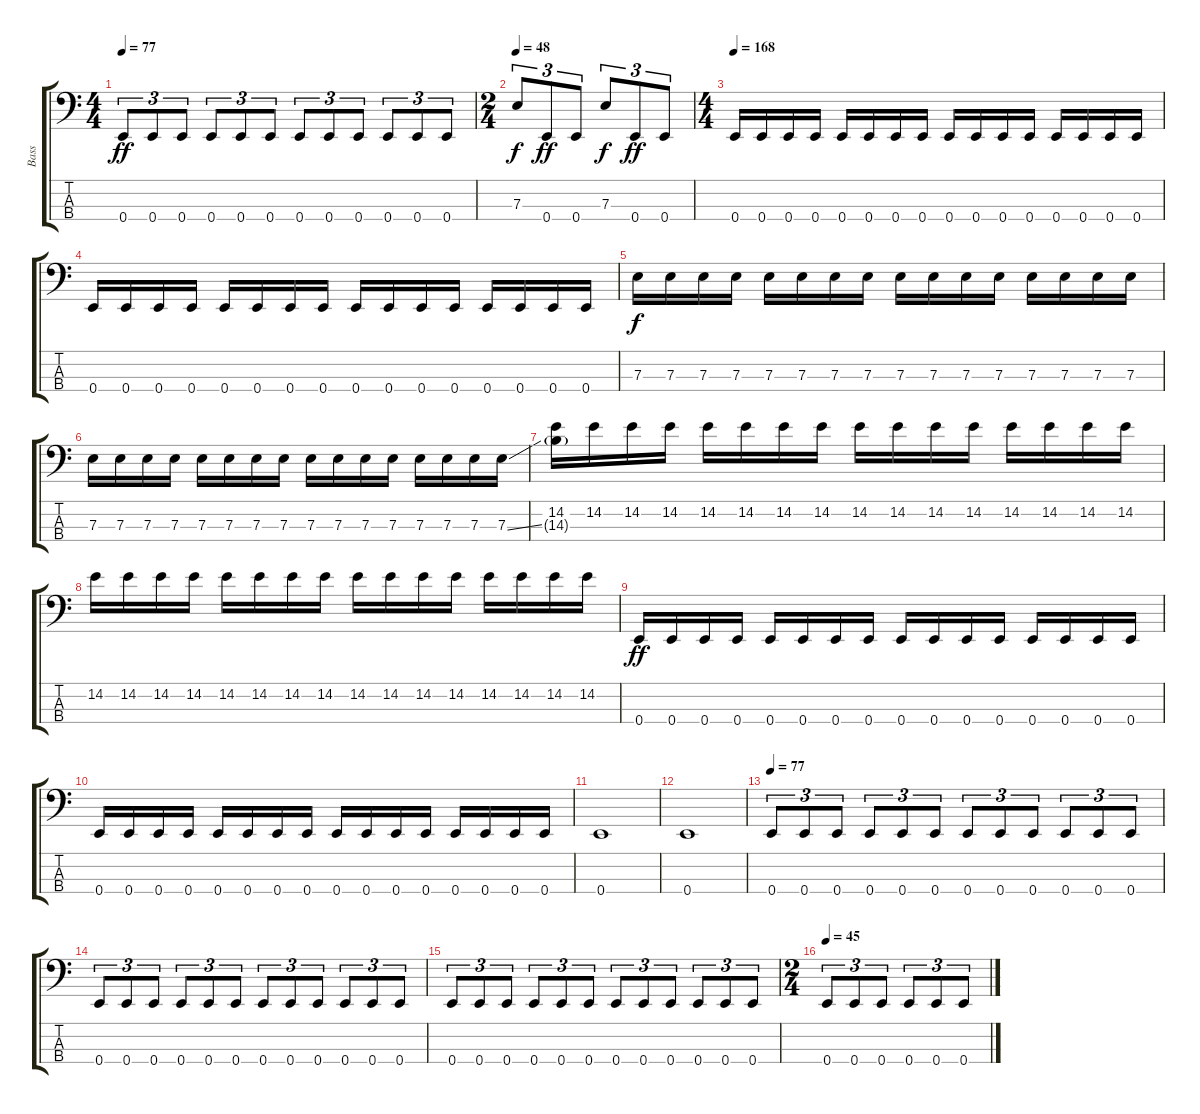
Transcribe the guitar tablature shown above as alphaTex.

\track ("Bass" "Bass") {instrument electricbasspick}
\staff {score tabs}
\tuning (G2 D2 A1 E1) {hide}
\ts (4 4)
\tempo 77
\clef f4
\ks c
0.4.8{tu (3 2) dy ff} 0.4.8{tu (3 2)} 0.4.8{tu (3 2)} 0.4.8{tu (3 2)} 0.4.8{tu (3 2)} 0.4.8{tu (3 2)} 0.4.8{tu (3 2)} 0.4.8{tu (3 2)} 0.4.8{tu (3 2)} 0.4.8{tu (3 2)} 0.4.8{tu (3 2)} 0.4.8{tu (3 2)} |
\ts (2 4)
\tempo 48
7.3.8{tu (3 2) dy f} 0.4.8{tu (3 2) dy ff} 0.4.8{tu (3 2)} 7.3.8{tu (3 2) dy f} 0.4.8{tu (3 2) dy ff} 0.4.8{tu (3 2)} |
\ts (4 4)
\tempo 168
0.4.16 0.4.16 0.4.16 0.4.16 0.4.16 0.4.16 0.4.16 0.4.16 0.4.16 0.4.16 0.4.16 0.4.16 0.4.16 0.4.16 0.4.16 0.4.16 |
0.4.16 0.4.16 0.4.16 0.4.16 0.4.16 0.4.16 0.4.16 0.4.16 0.4.16 0.4.16 0.4.16 0.4.16 0.4.16 0.4.16 0.4.16 0.4.16 |
7.3.16{dy f} 7.3.16 7.3.16 7.3.16 7.3.16 7.3.16 7.3.16 7.3.16 7.3.16 7.3.16 7.3.16 7.3.16 7.3.16 7.3.16 7.3.16 7.3.16 |
7.3.16 7.3.16 7.3.16 7.3.16 7.3.16 7.3.16 7.3.16 7.3.16 7.3.16 7.3.16 7.3.16 7.3.16 7.3.16 7.3.16 7.3.16 7.3{ss}.16 |
(14.2 14.3{g}).16 14.2.16 14.2.16 14.2.16 14.2.16 14.2.16 14.2.16 14.2.16 14.2.16 14.2.16 14.2.16 14.2.16 14.2.16 14.2.16 14.2.16 14.2.16 |
14.2.16 14.2.16 14.2.16 14.2.16 14.2.16 14.2.16 14.2.16 14.2.16 14.2.16 14.2.16 14.2.16 14.2.16 14.2.16 14.2.16 14.2.16 14.2.16 |
0.4.16{dy ff} 0.4.16 0.4.16 0.4.16 0.4.16 0.4.16 0.4.16 0.4.16 0.4.16 0.4.16 0.4.16 0.4.16 0.4.16 0.4.16 0.4.16 0.4.16 |
0.4.16 0.4.16 0.4.16 0.4.16 0.4.16 0.4.16 0.4.16 0.4.16 0.4.16 0.4.16 0.4.16 0.4.16 0.4.16 0.4.16 0.4.16 0.4.16 |
0.4.1 |
0.4.1 |
\tempo 77
0.4.8{tu (3 2)} 0.4.8{tu (3 2)} 0.4.8{tu (3 2)} 0.4.8{tu (3 2)} 0.4.8{tu (3 2)} 0.4.8{tu (3 2)} 0.4.8{tu (3 2)} 0.4.8{tu (3 2)} 0.4.8{tu (3 2)} 0.4.8{tu (3 2)} 0.4.8{tu (3 2)} 0.4.8{tu (3 2)} |
0.4.8{tu (3 2)} 0.4.8{tu (3 2)} 0.4.8{tu (3 2)} 0.4.8{tu (3 2)} 0.4.8{tu (3 2)} 0.4.8{tu (3 2)} 0.4.8{tu (3 2)} 0.4.8{tu (3 2)} 0.4.8{tu (3 2)} 0.4.8{tu (3 2)} 0.4.8{tu (3 2)} 0.4.8{tu (3 2)} |
0.4.8{tu (3 2)} 0.4.8{tu (3 2)} 0.4.8{tu (3 2)} 0.4.8{tu (3 2)} 0.4.8{tu (3 2)} 0.4.8{tu (3 2)} 0.4.8{tu (3 2)} 0.4.8{tu (3 2)} 0.4.8{tu (3 2)} 0.4.8{tu (3 2)} 0.4.8{tu (3 2)} 0.4.8{tu (3 2)} |
\ts (2 4)
\tempo 45
0.4.8{tu (3 2)} 0.4.8{tu (3 2)} 0.4.8{tu (3 2)} 0.4.8{tu (3 2)} 0.4.8{tu (3 2)} 0.4.8{tu (3 2)}
